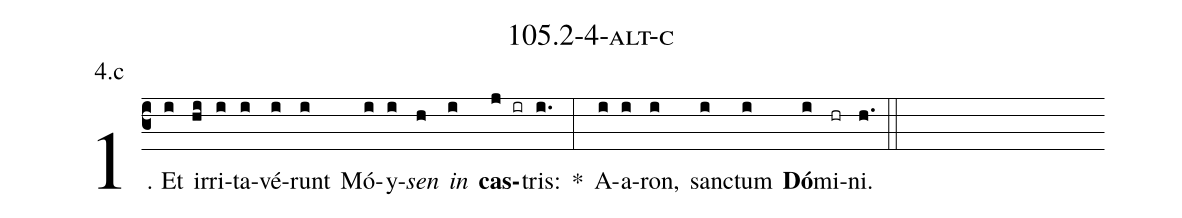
name: 105.2-4-alt-c;
annotation: 4.c;
%%
(c3)1. Et(i) ir(hi)ri(i)ta(i)vé(i)runt(i) Mó(i)y(i)<i>sen</i>(h) <i>in</i>(i) <b>cas</b>(j ir)tris:(i.) *(:) A(i)a(i)ron,(i) sanc(i)tum(i) <b>Dó</b>(i)mi(hr)ni.(h.) (::)


%E(i) u(i) o(i) u(i) a(i) e.(h.) (::)
